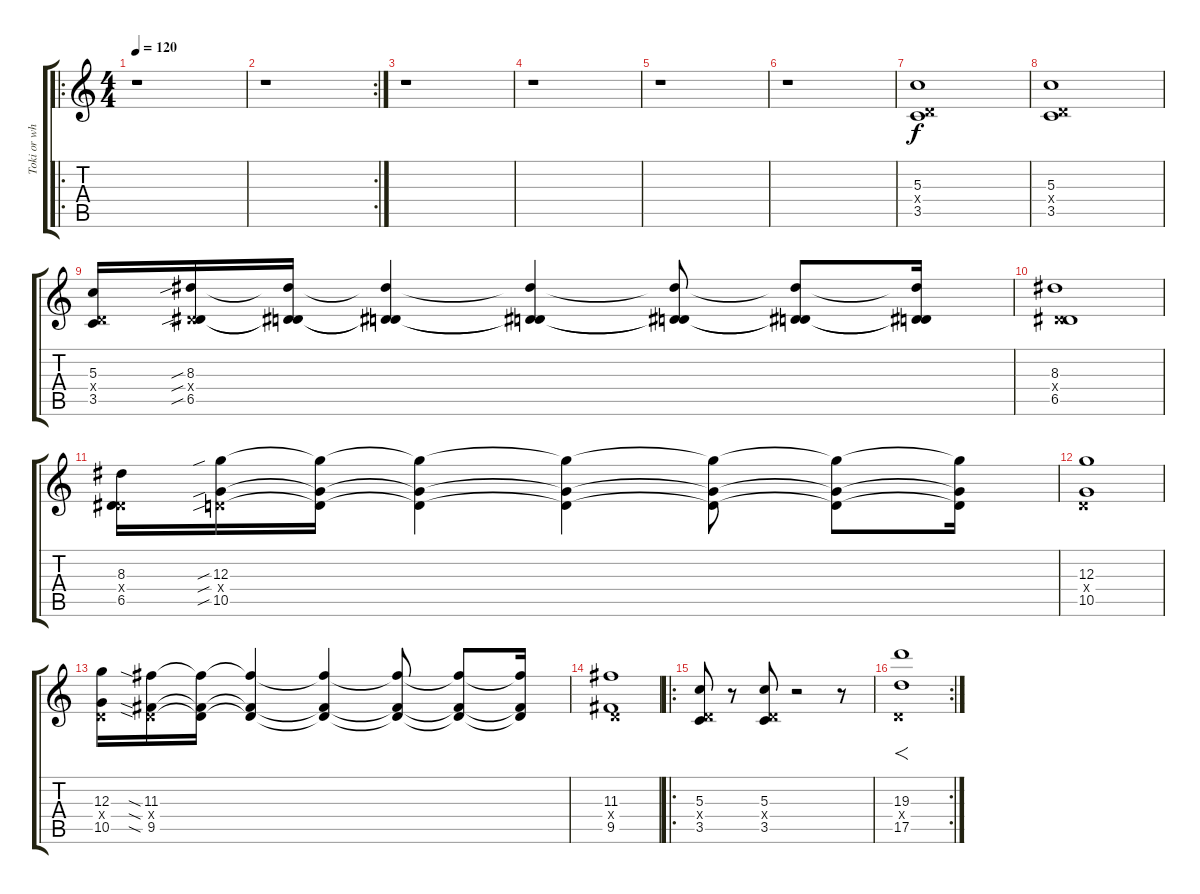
\track ("Toki or whaterverdethklokshitman" "Toki or wh") {instrument distortionguitar}
\staff {score tabs}
\tuning (E4 B3 G3 D3 A2 E2) {hide}
\ro
\ts (4 4)
\tempo 120
\clef g2
\ks c
r.1{dy f} |
\rc 2
r.1 |
r.1 |
r.1 |
r.1 |
r.1 |
(5.3 0.4{x} 3.5).1 |
(5.3 0.4{x} 3.5).1 |
(5.3 0.4{x} 3.5).16 (8.3{sib} 0.4{sib x} 6.5{sib}).16 (8.3{t} 0.4{t} 6.5{t}).16 (8.3{t} 0.4{t} 6.5{t}).4 (8.3{t} 0.4{t} 6.5{t}).4 (8.3{t} 0.4{t} 6.5{t}).8 (8.3{t} 0.4{t} 6.5{t}).8 (8.3{t} 0.4{t} 6.5{t}).16 |
(8.3 0.4{x} 6.5).1 |
(8.3 0.4{x} 6.5).16 (12.3{sib} 0.4{sib x} 10.5{sib}).16 (12.3{t} 0.4{t} 10.5{t}).16 (12.3{t} 0.4{t} 10.5{t}).4 (12.3{t} 0.4{t} 10.5{t}).4 (12.3{t} 0.4{t} 10.5{t}).8 (12.3{t} 0.4{t} 10.5{t}).8 (12.3{t} 0.4{t} 10.5{t}).16 |
(12.3 0.4{x} 10.5).1 |
(12.3 0.4{x} 10.5).16 (11.3{sia} 0.4{sia x} 9.5{sia}).16 (11.3{t} 0.4{t} 9.5{t}).16 (11.3{t} 0.4{t} 9.5{t}).4 (11.3{t} 0.4{t} 9.5{t}).4 (11.3{t} 0.4{t} 9.5{t}).8 (11.3{t} 0.4{t} 9.5{t}).8 (11.3{t} 0.4{t} 9.5{t}).16 |
(11.3 0.4{x} 9.5).1 |
\ro
(5.3 0.4{x} 3.5).8 r.8 (5.3 0.4{x} 3.5).8 r.2 r.8 |
\rc 2
(19.3 0.4{x} 17.5).1{f}
